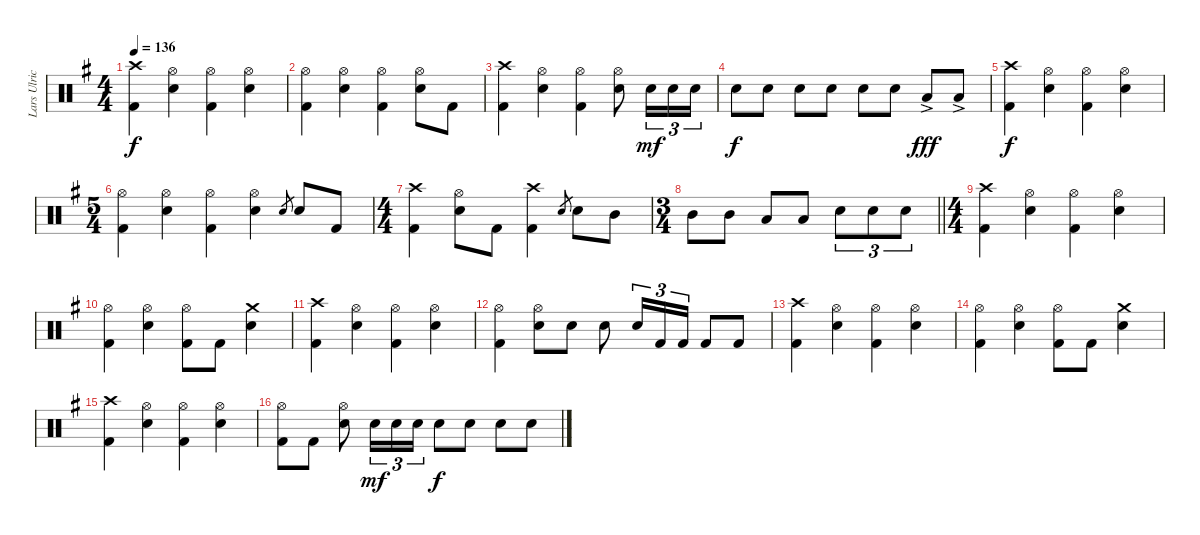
\track ("Lars Ulrich" "Lars Ulric") {instrument percussion}
\staff {score}
\articulation defaults
\ts (4 4)
\tempo 136
\clef neutral
\ks eminor
("Crash high (hit)" "Kick (hit) 2").4{dy f} ("Hi-Hat (open)" "Snare (hit) 2").4 ("Hi-Hat (open)" "Kick (hit) 2").4 ("Hi-Hat (open)" "Snare (hit) 2").4 |
("Hi-Hat (open)" "Kick (hit) 2").4 ("Hi-Hat (open)" "Snare (hit) 2").4 ("Hi-Hat (open)" "Kick (hit) 2").4 ("Hi-Hat (open)" "Snare (hit) 2").8 "Kick (hit) 2".8 |
("Crash high (hit)" "Kick (hit) 2").4 ("Hi-Hat (open)" "Snare (hit) 2").4 ("Hi-Hat (open)" "Kick (hit) 2").4 ("Hi-Hat (open)" "Snare (hit) 2").8 "Snare (hit) 2".16{tu (3 2) dy mf} "Snare (hit) 2".16{tu (3 2)} "Snare (hit) 2".16{tu (3 2)} |
"Snare (hit) 2".8{dy f} "Snare (hit) 2".8 "Snare (hit) 2".8 "Snare (hit) 2".8 "Snare (hit) 2".8 "Snare (hit) 2".8 "Low Tom (hit)"{ac}.8{dy fff} "Low Tom (hit)"{ac}.8 |
("Crash high (hit)" "Kick (hit) 2").4{dy f} ("Hi-Hat (open)" "Snare (hit) 2").4 ("Hi-Hat (open)" "Kick (hit) 2").4 ("Hi-Hat (open)" "Snare (hit) 2").4 |
\ts (5 4)
("Hi-Hat (open)" "Kick (hit) 2").4 ("Hi-Hat (open)" "Snare (hit) 2").4 ("Hi-Hat (open)" "Kick (hit) 2").4 ("Hi-Hat (open)" "Snare (hit) 2").4 "Snare (hit) 2".8{gr} "Snare (hit) 2".8 "Kick (hit) 2".8 |
\ts (4 4)
("Crash high (hit)" "Kick (hit) 2").4 ("Hi-Hat (open)" "Snare (hit) 2").8 "Kick (hit) 2".8 ("Crash high (hit)" "Kick (hit) 2").4 "Snare (hit) 2".8{gr} "Snare (hit) 2".8 "Mid Tom (hit)".8 |
\ts (3 4)
\barLineRight lightlight "Mid Tom (hit)".8 "Mid Tom (hit)".8 "Low Tom (hit)".8 "Low Tom (hit)".8 "Snare (hit) 2".8{tu (3 2)} "Snare (hit) 2".8{tu (3 2)} "Snare (hit) 2".8{tu (3 2)}
|
\ts (4 4)
("Crash high (hit)" "Kick (hit) 2").4 ("Hi-Hat (open)" "Snare (hit) 2").4 ("Hi-Hat (open)" "Kick (hit) 2").4 ("Hi-Hat (open)" "Snare (hit) 2").4 |
("Hi-Hat (open)" "Kick (hit) 2").4 ("Hi-Hat (open)" "Snare (hit) 2").4 ("Hi-Hat (open)" "Kick (hit) 2").8 "Kick (hit) 2".8 ("Crash medium (hit)" "Snare (hit) 2").4 |
("Crash high (hit)" "Kick (hit) 2").4 ("Hi-Hat (open)" "Snare (hit) 2").4 ("Hi-Hat (open)" "Kick (hit) 2").4 ("Hi-Hat (open)" "Snare (hit) 2").4 |
("Hi-Hat (open)" "Kick (hit) 2").4 ("Hi-Hat (open)" "Snare (hit) 2").8 "Snare (hit) 2".8 "Snare (hit) 2".8 "Snare (hit) 2".16{tu (3 2)} "Kick (hit) 2".16{tu (3 2)} "Kick (hit) 2".16{tu (3 2)} "Kick (hit) 2".8 "Kick (hit) 2".8 |
("Crash high (hit)" "Kick (hit) 2").4 ("Hi-Hat (open)" "Snare (hit) 2").4 ("Hi-Hat (open)" "Kick (hit) 2").4 ("Hi-Hat (open)" "Snare (hit) 2").4 |
("Hi-Hat (open)" "Kick (hit) 2").4 ("Hi-Hat (open)" "Snare (hit) 2").4 ("Hi-Hat (open)" "Kick (hit) 2").8 "Kick (hit) 2".8 ("Crash medium (hit)" "Snare (hit) 2").4 |
("Crash high (hit)" "Kick (hit) 2").4 ("Hi-Hat (open)" "Snare (hit) 2").4 ("Hi-Hat (open)" "Kick (hit) 2").4 ("Hi-Hat (open)" "Snare (hit) 2").4 |
("Hi-Hat (open)" "Kick (hit) 2").8 "Kick (hit) 2".8 ("Hi-Hat (open)" "Snare (hit) 2").8 "Snare (hit) 2".16{tu (3 2) dy mf} "Snare (hit) 2".16{tu (3 2)} "Snare (hit) 2".16{tu (3 2)} "Snare (hit) 2".8{dy f} "Snare (hit) 2".8 "Snare (hit) 2".8 "Snare (hit) 2".8
